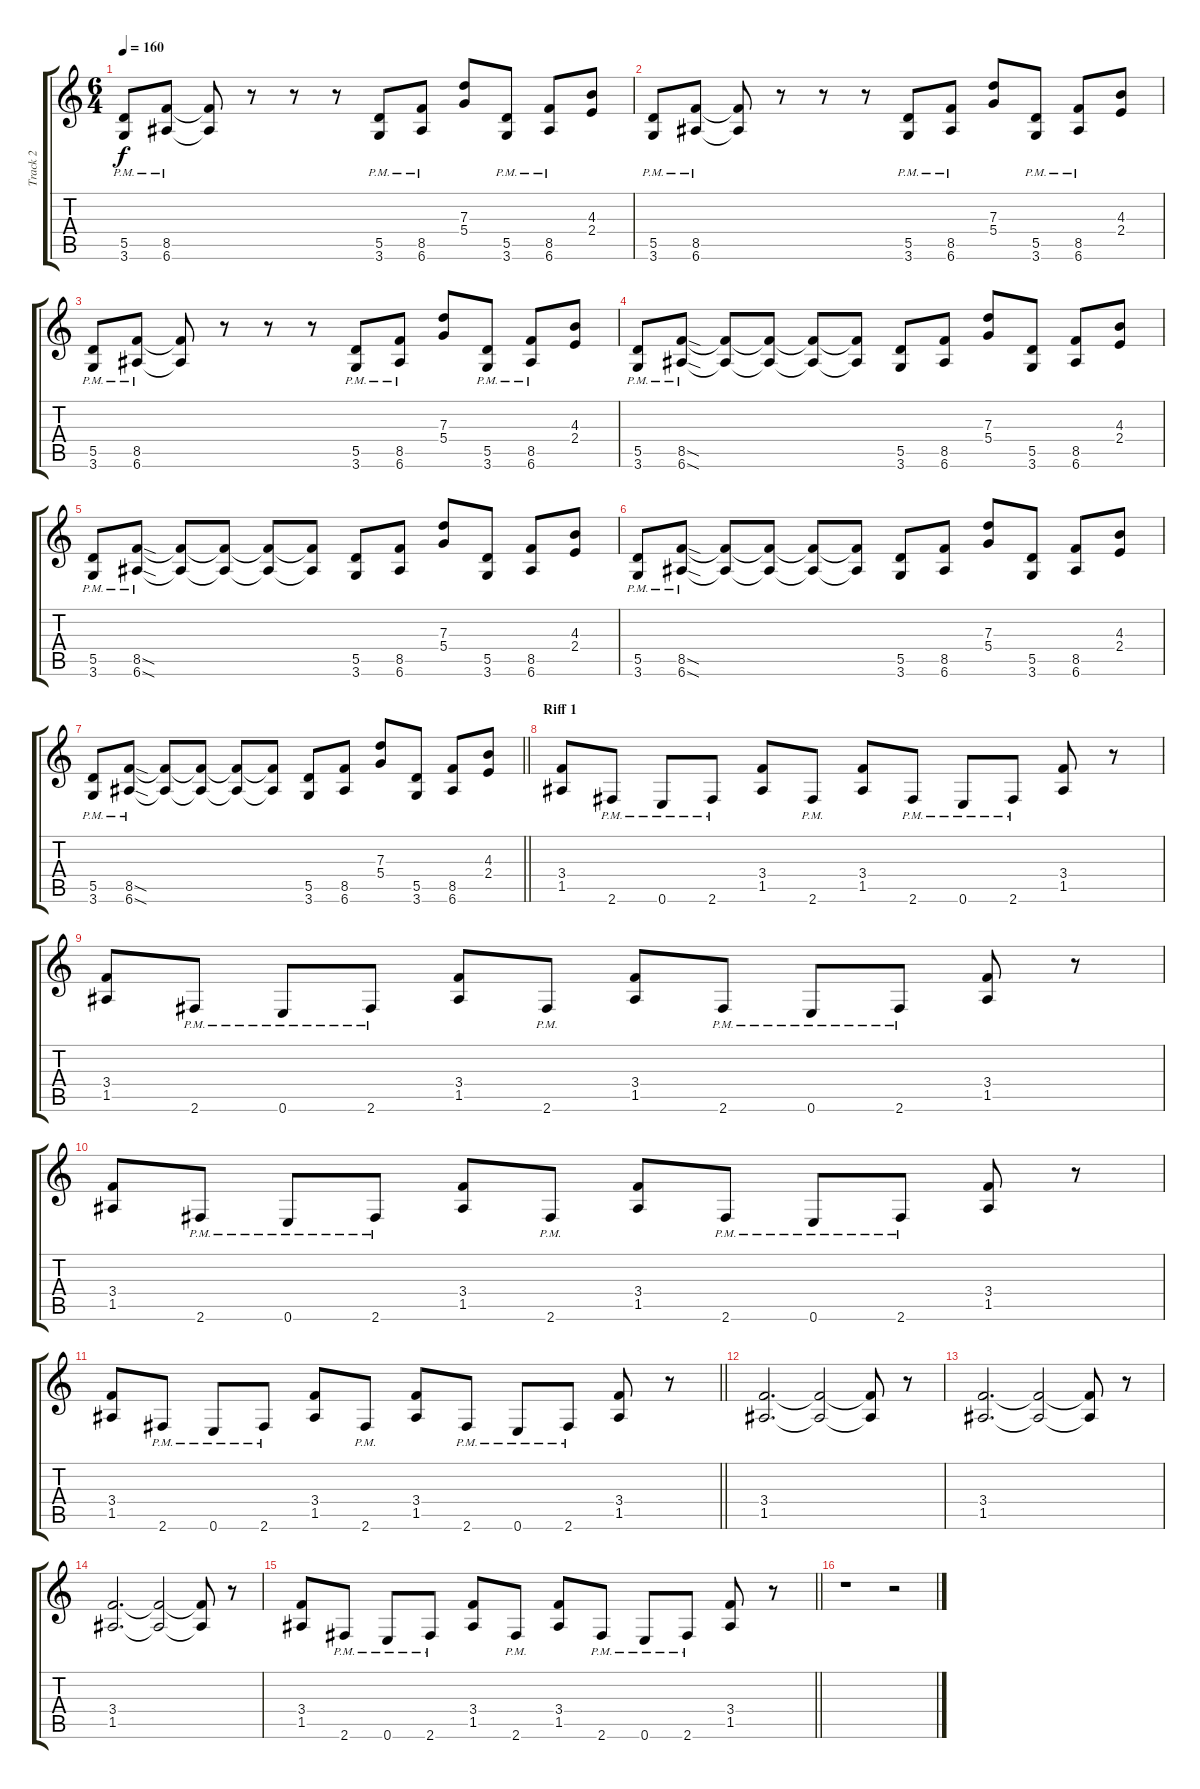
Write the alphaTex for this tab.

\track ("Track 2" "Track 2") {instrument distortionguitar}
\staff {score tabs}
\tuning (E4 B3 G3 D3 A2 E2) {hide}
\ts (6 4)
\tempo 160
\clef g2
\ks c
(5.5{pm} 3.6{pm}).8{dy f} (8.5{pm} 6.6{pm}).8 (8.5{t} 6.6{t}).8 r.8 r.8 r.8 (5.5{pm} 3.6{pm}).8 (8.5{pm} 6.6{pm}).8 (7.3 5.4).8 (5.5{pm} 3.6{pm}).8 (8.5{pm} 6.6{pm}).8 (4.3 2.4).8 |
(5.5{pm} 3.6{pm}).8 (8.5{pm} 6.6{pm}).8 (8.5{t} 6.6{t}).8 r.8 r.8 r.8 (5.5{pm} 3.6{pm}).8 (8.5{pm} 6.6{pm}).8 (7.3 5.4).8 (5.5{pm} 3.6{pm}).8 (8.5{pm} 6.6{pm}).8 (4.3 2.4).8 |
(5.5{pm} 3.6{pm}).8 (8.5{pm} 6.6{pm}).8 (8.5{t} 6.6{t}).8 r.8 r.8 r.8 (5.5{pm} 3.6{pm}).8 (8.5{pm} 6.6{pm}).8 (7.3 5.4).8 (5.5{pm} 3.6{pm}).8 (8.5{pm} 6.6{pm}).8 (4.3 2.4).8 |
(5.5{pm} 3.6{pm}).8 (8.5{sod pm} 6.6{sod pm}).8 (8.5{t} 6.6{t}).8 (8.5{t} 6.6{t}).8 (8.5{t} 6.6{t}).8 (8.5{t} 6.6{t}).8 (5.5 3.6).8 (8.5 6.6).8 (7.3 5.4).8 (5.5 3.6).8 (8.5 6.6).8 (4.3 2.4).8 |
(5.5{pm} 3.6{pm}).8 (8.5{sod pm} 6.6{sod pm}).8 (8.5{t} 6.6{t}).8 (8.5{t} 6.6{t}).8 (8.5{t} 6.6{t}).8 (8.5{t} 6.6{t}).8 (5.5 3.6).8 (8.5 6.6).8 (7.3 5.4).8 (5.5 3.6).8 (8.5 6.6).8 (4.3 2.4).8 |
(5.5{pm} 3.6{pm}).8 (8.5{sod pm} 6.6{sod pm}).8 (8.5{t} 6.6{t}).8 (8.5{t} 6.6{t}).8 (8.5{t} 6.6{t}).8 (8.5{t} 6.6{t}).8 (5.5 3.6).8 (8.5 6.6).8 (7.3 5.4).8 (5.5 3.6).8 (8.5 6.6).8 (4.3 2.4).8 |
\barLineRight lightlight
(5.5{pm} 3.6{pm}).8 (8.5{sod pm} 6.6{sod pm}).8 (8.5{t} 6.6{t}).8 (8.5{t} 6.6{t}).8 (8.5{t} 6.6{t}).8 (8.5{t} 6.6{t}).8 (5.5 3.6).8 (8.5 6.6).8 (7.3 5.4).8 (5.5 3.6).8 (8.5 6.6).8 (4.3 2.4).8 |
\section ("" "Riff 1")
(3.4 1.5).8 2.6{pm}.8 0.6{pm}.8 2.6{pm}.8 (3.4 1.5).8 2.6{pm}.8 (3.4 1.5).8 2.6{pm}.8 0.6{pm}.8 2.6{pm}.8 (3.4 1.5).8 r.8 |
(3.4 1.5).8 2.6{pm}.8 0.6{pm}.8 2.6{pm}.8 (3.4 1.5).8 2.6{pm}.8 (3.4 1.5).8 2.6{pm}.8 0.6{pm}.8 2.6{pm}.8 (3.4 1.5).8 r.8 |
(3.4 1.5).8 2.6{pm}.8 0.6{pm}.8 2.6{pm}.8 (3.4 1.5).8 2.6{pm}.8 (3.4 1.5).8 2.6{pm}.8 0.6{pm}.8 2.6{pm}.8 (3.4 1.5).8 r.8 |
\barLineRight lightlight
(3.4 1.5).8 2.6{pm}.8 0.6{pm}.8 2.6{pm}.8 (3.4 1.5).8 2.6{pm}.8 (3.4 1.5).8 2.6{pm}.8 0.6{pm}.8 2.6{pm}.8 (3.4 1.5).8 r.8 |
(3.4 1.5).2{d balance 8} (3.4{t} 1.5{t}).2 (3.4{t} 1.5{t}).8 r.8 |
(3.4 1.5).2{d} (3.4{t} 1.5{t}).2 (3.4{t} 1.5{t}).8 r.8 |
(3.4 1.5).2{d} (3.4{t} 1.5{t}).2 (3.4{t} 1.5{t}).8 r.8 |
\barLineRight lightlight
(3.4 1.5).8 2.6{pm}.8 0.6{pm}.8 2.6{pm}.8 (3.4 1.5).8 2.6{pm}.8 (3.4 1.5).8 2.6{pm}.8 0.6{pm}.8 2.6{pm}.8 (3.4 1.5).8 r.8 |
r.1 r.2
